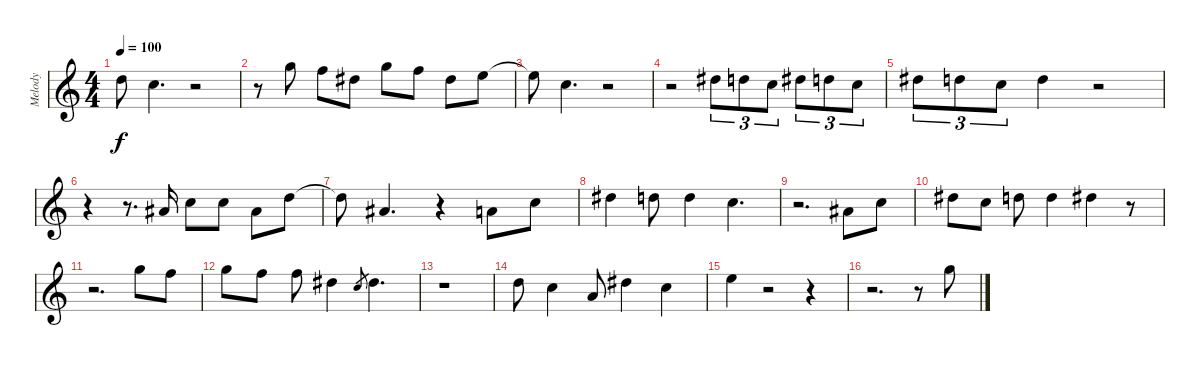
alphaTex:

\track ("Melody" "Melody") {instrument overdrivenguitar}
\staff {score}
\tuning (E4 B3 G3 D3 A2 E2) {hide}
\ts (4 4)
\tempo 100
\clef g2
\ks c
3.2{t}.8{dy f} 1.2.4{d} r.2 |
r.8 3.1.8 1.1.8 4.2.8 3.1.8 1.1.8 4.2.8 0.1.8 |
0.1{t}.8 1.2.4{d} r.2 |
r.2 4.2.8{tu (3 2)} 3.2.8{tu (3 2)} 1.2.8{tu (3 2)} 4.2.8{tu (3 2)} 3.2.8{tu (3 2)} 1.2.8{tu (3 2)} |
4.2.8{tu (3 2)} 3.2.8{tu (3 2)} 1.2.8{tu (3 2)} 3.2.4 r.2 |
r.4 r.8{d} 3.3.16 1.2.8 1.2.8 3.3.8 3.2.8 |
3.2{t}.8 3.3.4{d} r.4 2.3.8 1.2.8 |
4.2.4 3.2.8 3.2.4 1.2.4{d} |
r.2{d} 3.3.8 1.2.8 |
4.2.8 1.2.8 3.2.8 3.2.4 4.2.4 r.8 |
r.2{d} 3.1.8 1.1.8 |
3.1.8 1.1.8 1.1.8 4.2.4 1.2.8{gr} 4.2.4{d} |
r.1 |
3.2.8 5.3.4 2.3.8 4.2.4 1.2.4 |
0.1.4 r.2 r.4 |
r.2{d} r.8 3.1.8
